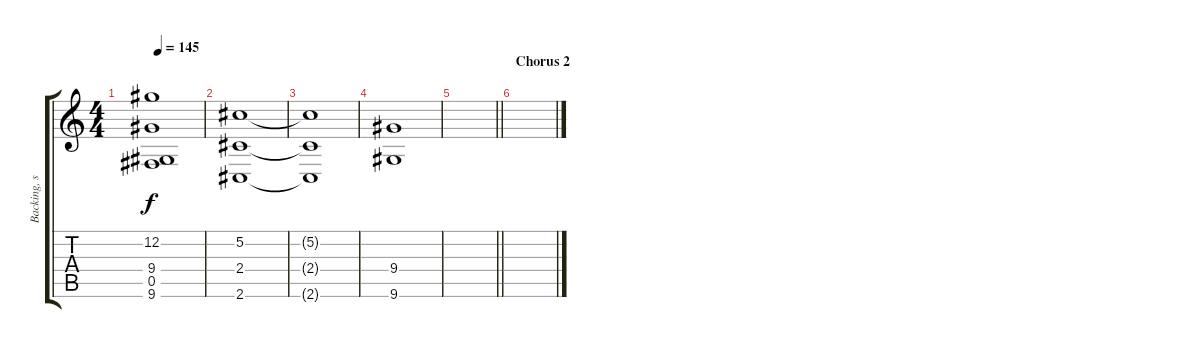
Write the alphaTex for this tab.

\track ("Backing, strings" "Backing, s") {instrument acousticguitarnylon}
\staff {score tabs}
\tuning (Db4 Ab3 E3 B2 Gb2 B1) {hide}
\ts (4 4)
\tempo 145
\clef g2
\ks c
(12.2{t} 9.4{t} 0.5 9.6{t}).1{dy f} |
(5.2 2.4 2.6).1 |
(5.2{t} 2.4{t} 2.6{t}).1 |
(9.4 9.6).1 |
\barLineRight lightlight
|
\section ("" "Chorus 2")
